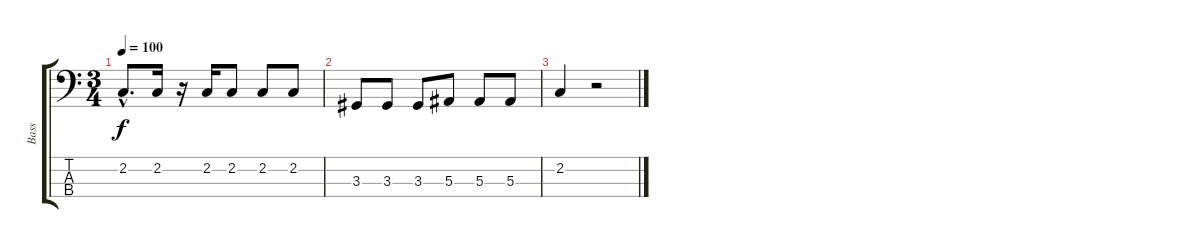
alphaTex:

\track ("Bass" "Bass") {instrument slapbass1}
\staff {score tabs}
\tuning (Eb2 Bb1 F1 C1) {hide}
\ts (3 4)
\tempo 100
\clef f4
\ks c
2.2{hac}.8{d dy f} 2.2.16 r.16 2.2.16 2.2.8 2.2.8 2.2.8 |
3.3.8 3.3.8 3.3.8 5.3.8 5.3.8 5.3.8 |
2.2.4 r.2
